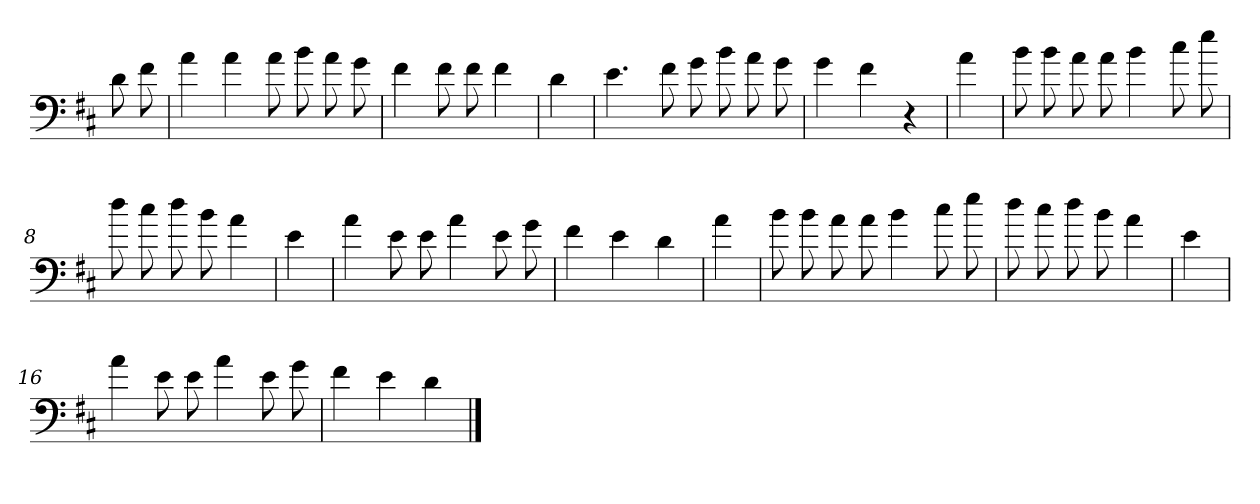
**kern
*part1
*staff1
*clefF4
*k[f#c#]
*D:
=
8d
8f#
=1
4a
4a
8a
8b
8a
8g
=2
4f#
8f#
8f#
4f#
=3
4d
=4
4.e
8f#
8g
8b
8a
8g
=5
4g
4f#
4r
=6
4a
=7
8b
8b
8a
8a
4b
8cc#
8ee
=8
8dd
8cc#
8dd
8b
4a
=9
4e
=10
4a
8e
8e
4a
8e
8g
=11
4f#
4e
4d
=12
4a
=13
8b
8b
8a
8a
4b
8cc#
8ee
=14
8dd
8cc#
8dd
8b
4a
=15
4e
=16
4a
8e
8e
4a
8e
8g
=17
4f#
4e
4d
==
*-
